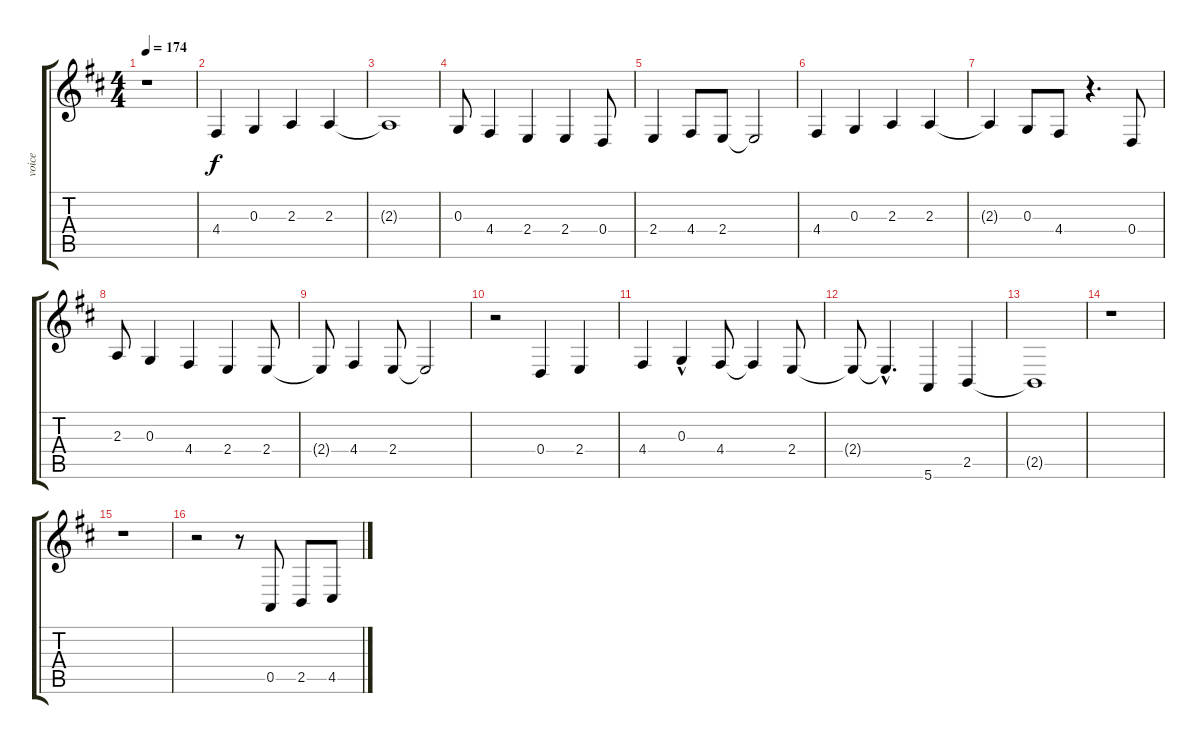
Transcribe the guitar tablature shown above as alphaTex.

\track ("voice" "voice") {instrument tangoaccordion}
\staff {score tabs}
\tuning (E4 B3 G3 D3 A2 E2) {hide}
\ts (4 4)
\tempo 174
\clef g2
\ks d
r.1{dy f} |
4.4.4 0.3.4 2.3.4 2.3.4 |
2.3{t}.1 |
0.3.8 4.4.4 2.4.4 2.4.4 0.4.8 |
2.4.4 4.4.8 2.4.8 2.4{t}.2 |
4.4.4 0.3.4 2.3.4 2.3.4 |
2.3{t}.4 0.3.8 4.4.8 r.4{d} 0.4.8 |
2.3.8 0.3.4 4.4.4 2.4.4 2.4.8 |
2.4{t}.8 4.4.4 2.4.8 2.4{t}.2 |
r.2 0.4.4 2.4.4 |
4.4.4 0.3{hac}.4 4.4.8 4.4{t}.4 2.4.8 |
2.4{t}.8 2.4{hac t}.4{d} 5.6.4 2.5.4 |
2.5{t}.1 |
r.1 |
r.1 |
r.2 r.8 0.5.8 2.5.8 4.5.8
